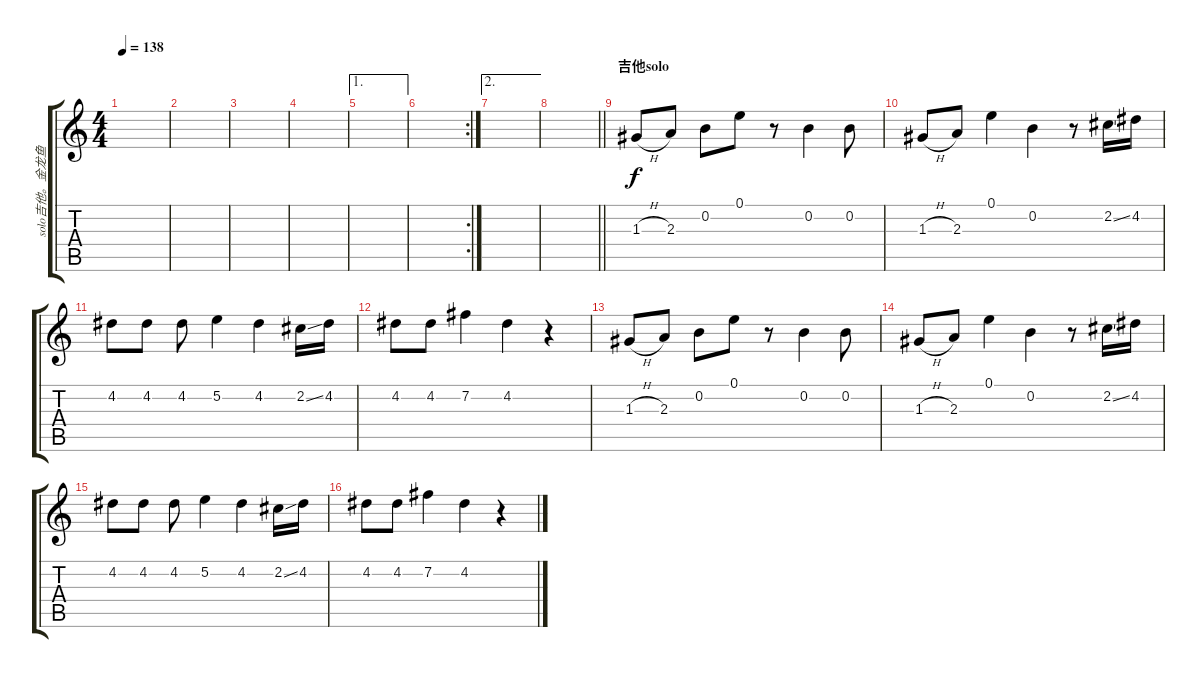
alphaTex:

\track ("solo吉他。金龙鱼" "solo吉他。金龙鱼") {instrument distortionguitar}
\staff {score tabs}
\tuning (E4 B3 G3 D3 A2 E2) {hide}
\ts (4 4)
\tempo 138
\clef g2
\ks c
|
|
|
|
\ae 1
|
\rc 2
|
\ae 2
|
\barLineRight lightlight
|
\section ("" "吉他solo")
1.3{h}.8{txt ""} 2.3.8 0.2.8 0.1.8 r.8 0.2.4 0.2.8 |
1.3{h}.8 2.3.8 0.1.4 0.2.4 r.8 2.2{ss}.16 4.2.16 |
4.2.8 4.2.8 4.2.8 5.2.4 4.2.4 2.2{ss}.16 4.2.16 |
4.2.8 4.2.8 7.2.4 4.2.4 r.4 |
1.3{h}.8 2.3.8 0.2.8 0.1.8 r.8 0.2.4 0.2.8 |
1.3{h}.8 2.3.8 0.1.4 0.2.4 r.8 2.2{ss}.16 4.2.16 |
4.2.8 4.2.8 4.2.8 5.2.4 4.2.4 2.2{ss}.16 4.2.16 |
4.2.8 4.2.8 7.2.4 4.2.4 r.4
